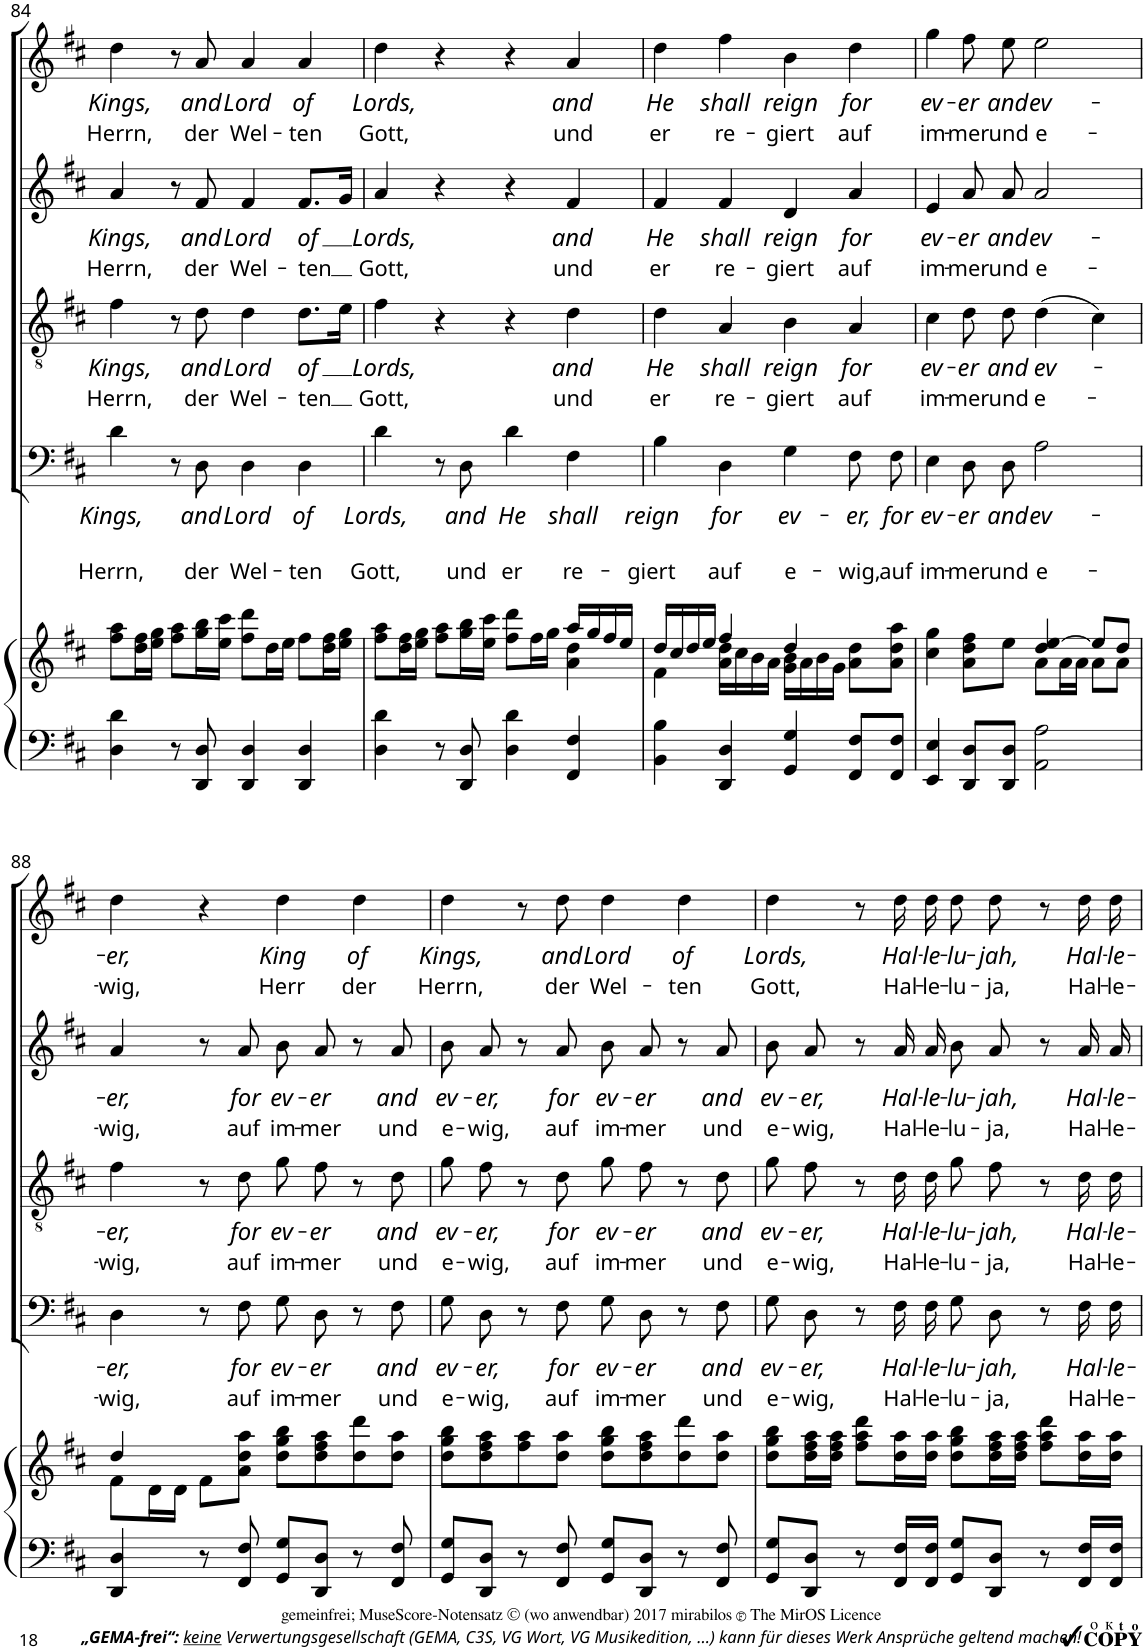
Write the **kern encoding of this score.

**kern	**kern	**kern	**text	**text	**kern	**text	**text	**kern	**text	**text	**kern	**text	**text
*part5	*part5	*part4	*part4	*part4	*part3	*part3	*part3	*part2	*part2	*part2	*part1	*part1	*part1
*staff6	*staff5	*staff4	*staff4	*staff4	*staff3	*staff3	*staff3	*staff2	*staff2	*staff2	*staff1	*staff1	*staff1
*I"Cembalo	*	*I"Baß	*	*	*I"Tenor	*	*	*I"Alt	*	*	*I"Sopran	*	*
!!LO:PB:g=z
*clefF4	*clefG2	*clefF4	*	*	*clefGv2	*	*	*clefG2	*	*	*clefG2	*	*
*k[f#c#]	*k[f#c#]	*k[f#c#]	*	*	*k[f#c#]	*	*	*k[f#c#]	*	*	*k[f#c#]	*	*
*M4/4	*M4/4	*M4/4	*	*	*M4/4	*	*	*M4/4	*	*	*M4/4	*	*
*met(c)	*met(c)	*met(c)	*	*	*met(c)	*	*	*met(c)	*	*	*met(c)	*	*
=84	=84	=84	=84	=84	=84	=84	=84	=84	=84	=84	=84	=84	=84
!	!	!	!LO:LY:b	!LO:LY:b	!	!LO:LY:b	!LO:LY:b	!	!LO:LY:b	!LO:LY:b	!	!LO:LY:b	!LO:LY:b
4D\ 4d\	8ff#\ 8aa\L	4d\	Kings,	Herrn,	4f#\	Kings,	Herrn,	4a/	Kings,	Herrn,	4dd\	Kings,	Herrn,
.	16dd\ 16ff#\L	.	.	.	.	.	.	.	.	.	.	.	.
.	16ee\ 16gg\JJ	.	.	.	.	.	.	.	.	.	.	.	.
8r	8ff#\ 8aa\L	8r	.	.	8r	.	.	8r	.	.	8r	.	.
!	!	!	!LO:LY:b	!LO:LY:b	!	!LO:LY:b	!LO:LY:b	!	!LO:LY:b	!LO:LY:b	!	!LO:LY:b	!LO:LY:b
8DD/ 8D/	16gg\ 16bb\L	8D\	and	der	8d\	and	der	8f#/	and	der	8a/	and	der
.	16ee\ 16ccc#\JJ	.	.	.	.	.	.	.	.	.	.	.	.
!	!	!	!LO:LY:b	!LO:LY:b	!	!LO:LY:b	!LO:LY:b	!	!LO:LY:b	!LO:LY:b	!	!LO:LY:b	!LO:LY:b
4DD/ 4D/	8ff#\ 8ddd\L	4D\	Lord	Wel-	4d\	Lord	Wel-	4f#/	Lord	Wel-	4a/	Lord	Wel-
.	16dd\L	.	.	.	.	.	.	.	.	.	.	.	.
.	16ee\JJ	.	.	.	.	.	.	.	.	.	.	.	.
!	!	!	!LO:LY:b	!LO:LY:b	!	!LO:LY:b	!LO:LY:b	!	!LO:LY:b	!LO:LY:b	!	!LO:LY:b	!LO:LY:b
4DD/ 4D/	8ff#\L	4D\	of	-ten	8.d\L	of	-ten	8.f#/L	of	-ten	4a/	of	-ten
.	16dd\ 16ff#\L	.	.	.	.	.	.	.	.	.	.	.	.
.	16ee\ 16gg\JJ	.	.	.	16e\Jk	.	.	16g/Jk	.	.	.	.	.
=85	=85	=85	=85	=85	=85	=85	=85	=85	=85	=85	=85	=85	=85
*	*^	*	*	*	*	*	*	*	*	*	*	*	*
!	!	!	!	!LO:LY:b	!LO:LY:b	!	!LO:LY:b	!LO:LY:b	!	!LO:LY:b	!LO:LY:b	!	!LO:LY:b	!LO:LY:b
4D\ 4d\	8ff#\ 8aa\L	2.ryy	4d\	Lords,	Gott,	4f#\	Lords,	Gott,	4a/	Lords,	Gott,	4dd\	Lords,	Gott,
.	16dd\ 16ff#\L	.	.	.	.	.	.	.	.	.	.	.	.	.
.	16ee\ 16gg\JJ	.	.	.	.	.	.	.	.	.	.	.	.	.
8r	8ff#\ 8aa\L	.	8r	.	.	4r	.	.	4r	.	.	4r	.	.
!	!	!	!	!LO:LY:b	!LO:LY:b	!	!	!	!	!	!	!	!	!
8DD/ 8D/	16gg\ 16bb\L	.	8D\	and	und	.	.	.	.	.	.	.	.	.
.	16ee\ 16ccc#\JJ	.	.	.	.	.	.	.	.	.	.	.	.	.
!	!	!	!	!LO:LY:b	!LO:LY:b	!	!	!	!	!	!	!	!	!
4D\ 4d\	8ff#\ 8ddd\L	.	4d\	He	er	4r	.	.	4r	.	.	4r	.	.
.	16ff#\L	.	.	.	.	.	.	.	.	.	.	.	.	.
.	16gg\JJ	.	.	.	.	.	.	.	.	.	.	.	.	.
!	!	!	!	!LO:LY:b	!LO:LY:b	!	!LO:LY:b	!LO:LY:b	!	!LO:LY:b	!LO:LY:b	!	!LO:LY:b	!LO:LY:b
4FF#/ 4F#/	16aa/LL	4a\ 4dd\	4F#\	shall	re-	4d\	and	und	4f#/	and	und	4a/	and	und
.	16gg/	.	.	.	.	.	.	.	.	.	.	.	.	.
.	16ff#/	.	.	.	.	.	.	.	.	.	.	.	.	.
.	16ee/JJ	.	.	.	.	.	.	.	.	.	.	.	.	.
=86	=86	=86	=86	=86	=86	=86	=86	=86	=86	=86	=86	=86	=86	=86
!	!	!	!	!LO:LY:b	!LO:LY:b	!	!LO:LY:b	!LO:LY:b	!	!LO:LY:b	!LO:LY:b	!	!LO:LY:b	!LO:LY:b
4BB\ 4B\	16dd/LL	4f#\	4B\	reign	-giert	4d\	He	er	4f#/	He	er	4dd\	He	er
.	16cc#/	.	.	.	.	.	.	.	.	.	.	.	.	.
.	16dd/	.	.	.	.	.	.	.	.	.	.	.	.	.
.	16ee/JJ	.	.	.	.	.	.	.	.	.	.	.	.	.
!	!	!	!	!LO:LY:b	!LO:LY:b	!	!LO:LY:b	!LO:LY:b	!	!LO:LY:b	!LO:LY:b	!	!LO:LY:b	!LO:LY:b
4DD/ 4D/	4ff#/	16a\ 16dd\LL	4D\	for	auf	4A/	shall	re-	4f#/	shall	re-	4ff#\	shall	re-
.	.	16cc#\	.	.	.	.	.	.	.	.	.	.	.	.
.	.	16b\	.	.	.	.	.	.	.	.	.	.	.	.
.	.	16a\JJ	.	.	.	.	.	.	.	.	.	.	.	.
!	!	!	!	!LO:LY:b	!LO:LY:b	!	!LO:LY:b	!LO:LY:b	!	!LO:LY:b	!LO:LY:b	!	!LO:LY:b	!LO:LY:b
4GG/ 4G/	4dd/	16g\ 16b\LL	4G\	ev-	e-	4B\	reign	-giert	4d/	reign	-giert	4b\	reign	-giert
.	.	16a\	.	.	.	.	.	.	.	.	.	.	.	.
.	.	16b\	.	.	.	.	.	.	.	.	.	.	.	.
.	.	16g\JJ	.	.	.	.	.	.	.	.	.	.	.	.
!	!	!	!	!LO:LY:b	!LO:LY:b	!	!LO:LY:b	!LO:LY:b	!	!LO:LY:b	!LO:LY:b	!	!LO:LY:b	!LO:LY:b
8FF#/ 8F#/L	8a\ 8dd\L	4ryy	8F#\L	-er,	-wig,	4A/	for	auf	4a/	for	auf	4dd\	for	auf
!	!	!	!	!LO:LY:b	!LO:LY:b	!	!	!	!	!	!	!	!	!
8FF#/ 8F#/J	8a\ 8dd\ 8aa\J	.	8F#\J	for	auf	.	.	.	.	.	.	.	.	.
=87	=87	=87	=87	=87	=87	=87	=87	=87	=87	=87	=87	=87	=87	=87
!	!	!	!	!LO:LY:b	!LO:LY:b	!	!LO:LY:b	!LO:LY:b	!	!LO:LY:b	!LO:LY:b	!	!LO:LY:b	!LO:LY:b
4EE/ 4E/	4cc#\ 4gg\	2ryy	4E\	ev-	im-	4c#\	ev-	im-	4e/	ev-	im-	4gg\	ev-	im-
!	!	!	!	!LO:LY:b	!LO:LY:b	!	!LO:LY:b	!LO:LY:b	!	!LO:LY:b	!LO:LY:b	!	!LO:LY:b	!LO:LY:b
8DD/ 8D/L	8a\ 8dd\ 8ff#\L	.	8D\L	-er	-mer	8d\	-er	-mer	8a/	-er	-mer	8ff#\L	-er	-mer
!	!	!	!	!LO:LY:b	!LO:LY:b	!	!LO:LY:b	!LO:LY:b	!	!LO:LY:b	!LO:LY:b	!	!LO:LY:b	!LO:LY:b
8DD/ 8D/J	8ee\J	.	8D\J	and	und	8d\	and	und	8a/	and	und	8ee\J	and	und
!	!	!	!	!LO:LY:b	!LO:LY:b	!	!LO:LY:b	!LO:LY:b	!	!LO:LY:b	!LO:LY:b	!	!LO:LY:b	!LO:LY:b
2AA\ 2A\	4dd/ [4ee/	8a\L	2A\	ev-	e-	(4d\	ev-	e-	2a/	ev-	e-	2ee\	ev-	e-
.	.	16a\L	.	.	.	.	.	.	.	.	.	.	.	.
.	.	16a\JJ	.	.	.	.	.	.	.	.	.	.	.	.
.	8ee/L]	8a\L	.	.	.	4c#\)	.	.	.	.	.	.	.	.
.	8dd/J	8a\J	.	.	.	.	.	.	.	.	.	.	.	.
!!LO:LB:g=z
=88	=88	=88	=88	=88	=88	=88	=88	=88	=88	=88	=88	=88	=88	=88
!	!	!	!	!LO:LY:b	!LO:LY:b	!	!LO:LY:b	!LO:LY:b	!	!LO:LY:b	!LO:LY:b	!	!LO:LY:b	!LO:LY:b
4DD/ 4D/	4dd/	8f#\L	4D\	-er,	-wig,	4f#\	-er,	-wig,	4a/	-er,	-wig,	4dd\	-er,	-wig,
.	.	16d\L	.	.	.	.	.	.	.	.	.	.	.	.
.	.	16d\JJ	.	.	.	.	.	.	.	.	.	.	.	.
8r	8f#\L	2.ryy	8r	.	.	8r	.	.	8r	.	.	4r	.	.
!	!	!	!	!LO:LY:b	!LO:LY:b	!	!LO:LY:b	!LO:LY:b	!	!LO:LY:b	!LO:LY:b	!	!	!
8FF#/ 8F#/	8a\ 8dd\ 8aa\J	.	8F#\	for	auf	8d\	for	auf	8a/	for	auf	.	.	.
!	!	!	!	!LO:LY:b	!LO:LY:b	!	!LO:LY:b	!LO:LY:b	!	!LO:LY:b	!LO:LY:b	!	!LO:LY:b	!LO:LY:b
8GG/ 8G/L	8dd\ 8gg\ 8bb\L	.	8G\L	ev-	im-	8g\	ev-	im-	8b\	ev-	im-	4dd\	King	Herr
!	!	!	!	!LO:LY:b	!LO:LY:b	!	!LO:LY:b	!LO:LY:b	!	!LO:LY:b	!LO:LY:b	!	!	!
8DD/ 8D/J	8dd\ 8ff#\ 8aa\	.	8D\J	-er	-mer	8f#\	-er	-mer	8a/	-er	-mer	.	.	.
!	!	!	!	!	!	!	!	!	!	!	!	!	!LO:LY:b	!LO:LY:b
8r	8dd\ 8ddd\	.	8r	.	.	8r	.	.	8r	.	.	4dd\	of	der
!	!	!	!	!LO:LY:b	!LO:LY:b	!	!LO:LY:b	!LO:LY:b	!	!LO:LY:b	!LO:LY:b	!	!	!
8FF#/ 8F#/	8dd\ 8aa\J	.	8F#\	and	und	8d\	and	und	8a/	and	und	.	.	.
*	*v	*v	*	*	*	*	*	*	*	*	*	*	*	*
=89	=89	=89	=89	=89	=89	=89	=89	=89	=89	=89	=89	=89	=89
!	!	!	!LO:LY:b	!LO:LY:b	!	!LO:LY:b	!LO:LY:b	!	!LO:LY:b	!LO:LY:b	!	!LO:LY:b	!LO:LY:b
8GG/ 8G/L	8dd\ 8gg\ 8bb\L	8G\L	ev-	e-	8g\	ev-	e-	8b\	ev-	e-	4dd\	Kings,	Herrn,
!	!	!	!LO:LY:b	!LO:LY:b	!	!LO:LY:b	!LO:LY:b	!	!LO:LY:b	!LO:LY:b	!	!	!
8DD/ 8D/J	8dd\ 8ff#\ 8aa\	8D\J	-er,	-wig,	8f#\	-er,	-wig,	8a/	-er,	-wig,	.	.	.
8r	8ff#\ 8aa\	8r	.	.	8r	.	.	8r	.	.	8r	.	.
!	!	!	!LO:LY:b	!LO:LY:b	!	!LO:LY:b	!LO:LY:b	!	!LO:LY:b	!LO:LY:b	!	!LO:LY:b	!LO:LY:b
8FF#/ 8F#/	8dd\ 8aa\J	8F#\	for	auf	8d\	for	auf	8a/	for	auf	8dd\	and	der
!	!	!	!LO:LY:b	!LO:LY:b	!	!LO:LY:b	!LO:LY:b	!	!LO:LY:b	!LO:LY:b	!	!LO:LY:b	!LO:LY:b
8GG/ 8G/L	8dd\ 8gg\ 8bb\L	8G\L	ev-	im-	8g\	ev-	im-	8b\	ev-	im-	4dd\	Lord	Wel-
!	!	!	!LO:LY:b	!LO:LY:b	!	!LO:LY:b	!LO:LY:b	!	!LO:LY:b	!LO:LY:b	!	!	!
8DD/ 8D/J	8dd\ 8ff#\ 8aa\	8D\J	-er	-mer	8f#\	-er	-mer	8a/	-er	-mer	.	.	.
!	!	!	!	!	!	!	!	!	!	!	!	!LO:LY:b	!LO:LY:b
8r	8dd\ 8ddd\	8r	.	.	8r	.	.	8r	.	.	4dd\	of	-ten
!	!	!	!LO:LY:b	!LO:LY:b	!	!LO:LY:b	!LO:LY:b	!	!LO:LY:b	!LO:LY:b	!	!	!
8FF#/ 8F#/	8dd\ 8aa\J	8F#\	and	und	8d\	and	und	8a/	and	und	.	.	.
=90	=90	=90	=90	=90	=90	=90	=90	=90	=90	=90	=90	=90	=90
!	!	!	!LO:LY:b	!LO:LY:b	!	!LO:LY:b	!LO:LY:b	!	!LO:LY:b	!LO:LY:b	!	!LO:LY:b	!LO:LY:b
8GG/ 8G/L	8dd\ 8gg\ 8bb\L	8G\L	ev-	e-	8g\	ev-	e-	8b\	ev-	e-	4dd\	Lords,	Gott,
!	!	!	!LO:LY:b	!LO:LY:b	!	!LO:LY:b	!LO:LY:b	!	!LO:LY:b	!LO:LY:b	!	!	!
8DD/ 8D/J	16dd\ 16ff#\ 16aa\L	8D\J	-er,	-wig,	8f#\	-er,	-wig,	8a/	-er,	-wig,	.	.	.
.	16dd\ 16ff#\ 16aa\JJ	.	.	.	.	.	.	.	.	.	.	.	.
8r	8ff#\ 8aa\ 8ddd\L	8r	.	.	8r	.	.	8r	.	.	8r	.	.
!	!	!	!LO:LY:b	!LO:LY:b	!	!LO:LY:b	!LO:LY:b	!	!LO:LY:b	!LO:LY:b	!	!LO:LY:b	!LO:LY:b
16FF#/ 16F#/LL	16dd\ 16aa\L	16F#\LL	Hal-	Hal-	16d\	Hal-	Hal-	16a/	Hal-	Hal-	16dd\LL	Hal-	Hal-
!	!	!	!LO:LY:b	!LO:LY:b	!	!LO:LY:b	!LO:LY:b	!	!LO:LY:b	!LO:LY:b	!	!LO:LY:b	!LO:LY:b
16FF#/ 16F#/JJ	16dd\ 16aa\JJ	16F#\JJ	-le-	-le-	16d\	-le-	-le-	16a/	-le-	-le-	16dd\JJ	-le-	-le-
!	!	!	!LO:LY:b	!LO:LY:b	!	!LO:LY:b	!LO:LY:b	!	!LO:LY:b	!LO:LY:b	!	!LO:LY:b	!LO:LY:b
8GG/ 8G/L	8dd\ 8gg\ 8bb\L	8G\L	-lu-	-lu-	8g\	-lu-	-lu-	8b\	-lu-	-lu-	8dd\L	-lu-	-lu-
!	!	!	!LO:LY:b	!LO:LY:b	!	!LO:LY:b	!LO:LY:b	!	!LO:LY:b	!LO:LY:b	!	!LO:LY:b	!LO:LY:b
8DD/ 8D/J	16dd\ 16ff#\ 16aa\L	8D\J	-jah,	-ja,	8f#\	-jah,	-ja,	8a/	-jah,	-ja,	8dd\J	-jah,	-ja,
.	16dd\ 16ff#\ 16aa\JJ	.	.	.	.	.	.	.	.	.	.	.	.
8r	8ff#\ 8aa\ 8ddd\L	8r	.	.	8r	.	.	8r	.	.	8r	.	.
!	!	!	!LO:LY:b	!LO:LY:b	!	!LO:LY:b	!LO:LY:b	!	!LO:LY:b	!LO:LY:b	!	!LO:LY:b	!LO:LY:b
16FF#/ 16F#/LL	16dd\ 16aa\L	16F#\LL	Hal-	Hal-	16d\	Hal-	Hal-	16a/	Hal-	Hal-	16dd\LL	Hal-	Hal-
!	!	!	!LO:LY:b	!LO:LY:b	!	!LO:LY:b	!LO:LY:b	!	!LO:LY:b	!LO:LY:b	!	!LO:LY:b	!LO:LY:b
16FF#/ 16F#/JJ	16dd\ 16aa\JJ	16F#\JJ	-le-	-le-	16d\	-le-	-le-	16a/	-le-	-le-	16dd\JJ	-le-	-le-
=	=	=	=	=	=	=	=	=	=	=	=	=	=
*-	*-	*-	*-	*-	*-	*-	*-	*-	*-	*-	*-	*-	*-
